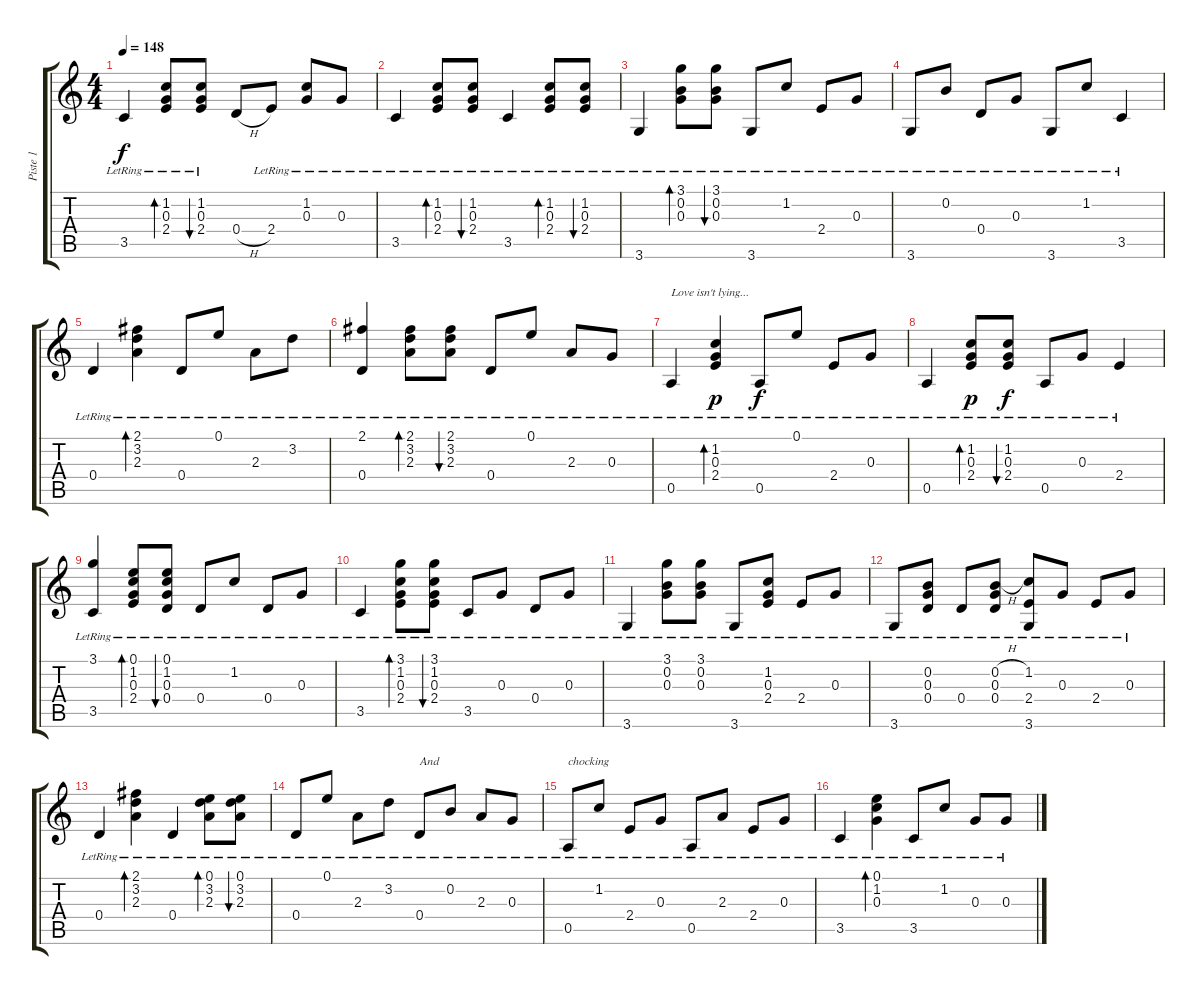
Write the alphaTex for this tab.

\track ("Piste 1" "Piste 1") {instrument acousticguitarsteel}
\staff {score tabs}
\tuning (E4 B3 G3 D3 A2 E2) {hide}
\ts (4 4)
\tempo 148
\clef g2
\ks c
3.5{lr}.4{dy f} (1.2{lr} 0.3{lr} 2.4{lr}).8{bd 120} (1.2{lr} 0.3{lr} 2.4{lr}).8{bu 120} 0.4{h}.8 2.4{lr}.8 (1.2{lr} 0.3{lr}).8 0.3{lr}.8 |
3.5{lr}.4 (1.2{lr} 0.3{lr} 2.4{lr}).8{bd 120} (1.2{lr} 0.3{lr} 2.4{lr}).8{bu 120} 3.5{lr}.4 (1.2{lr} 0.3{lr} 2.4{lr}).8{bd 120} (1.2{lr} 0.3{lr} 2.4{lr}).8{bu 120} |
3.6{lr}.4 (3.1{lr} 0.2{lr} 0.3{lr}).8{bd 120} (3.1{lr} 0.2{lr} 0.3{lr}).8{bu 120} 3.6{lr}.8 1.2{lr}.8 2.4{lr}.8 0.3{lr}.8 |
3.6{lr}.8 0.2{lr}.8 0.4{lr}.8 0.3{lr}.8 3.6{lr}.8 1.2{lr}.8 3.5{lr}.4 |
0.4{lr}.4 (2.1{lr} 3.2{lr} 2.3{lr}).4{bd 120} 0.4{lr}.8 0.1{lr}.8 2.3{lr}.8 3.2{lr}.8 |
(2.1{lr} 0.4{lr}).4 (2.1{lr} 3.2{lr} 2.3{lr}).8{bd 120} (2.1{lr} 3.2{lr} 2.3{lr}).8{bu 120} 0.4{lr}.8 0.1{lr}.8 2.3{lr}.8 0.3{lr}.8 |
0.5{lr}.4{txt "Love isn't lying..."} (1.2{lr} 0.3{lr} 2.4{lr}).4{bd 120 dy p} 0.5{lr}.8{dy f} 0.1{lr}.8 2.4{lr}.8 0.3{lr}.8 |
0.5{lr}.4 (1.2{lr} 0.3{lr} 2.4{lr}).8{bd 120 dy p} (1.2{lr} 0.3{lr} 2.4{lr}).8{bu 120 dy f} 0.5{lr}.8 0.3{lr}.8 2.4{lr}.4 |
(3.1{lr} 3.5{lr}).4 (0.1{lr} 1.2{lr} 0.3{lr} 2.4{lr}).8{bd 120} (0.1{lr} 1.2{lr} 0.3{lr} 0.4{lr}).8{bu 120} 0.4{lr}.8 1.2{lr}.8 0.4{lr}.8 0.3{lr}.8 |
3.5{lr}.4 (3.1{lr} 1.2{lr} 0.3{lr} 2.4{lr}).8{bd 120} (3.1{lr} 1.2{lr} 0.3{lr} 2.4{lr}).8{bu 120} 3.5{lr}.8 0.3{lr}.8 0.4{lr}.8 0.3{lr}.8 |
3.6{lr}.4 (3.1{lr} 0.2{lr} 0.3{lr}).8 (3.1{lr} 0.2{lr} 0.3{lr}).8 3.6{lr}.8 (1.2{lr} 0.3{lr} 2.4{lr}).8 2.4{lr}.8 0.3{lr}.8 |
3.6{lr}.8 (0.2{lr} 0.3{lr} 0.4{lr}).8 0.4{lr}.8 (0.2{h} 0.3{lr} 0.4{lr}).8 (1.2{lr} 2.4{lr} 3.6{lr}).8 0.3{lr}.8 2.4{lr}.8 0.3{lr}.8 |
0.4{lr}.4 (2.1{lr} 3.2{lr} 2.3{lr}).4{bd 120} 0.4{lr}.4 (0.1{lr} 3.2{lr} 2.3{lr}).8{bd 120} (0.1{lr} 3.2{lr} 2.3{lr}).8{bu 120} |
0.4{lr}.8 0.1{lr}.8 2.3{lr}.8 3.2{lr}.8 0.4{lr}.8{txt "And"} 0.2{lr}.8 2.3{lr}.8 0.3{lr}.8 |
0.5{lr}.8{txt "chocking"} 1.2{lr}.8 2.4{lr}.8 0.3{lr}.8 0.5{lr}.8 2.3{lr}.8 2.4{lr}.8 0.3{lr}.8 |
3.5{lr}.4 (0.1{lr} 1.2{lr} 0.3{lr}).4{bd 120} 3.5{lr}.8 1.2{lr}.8 0.3{lr}.8 0.3{lr}.8
